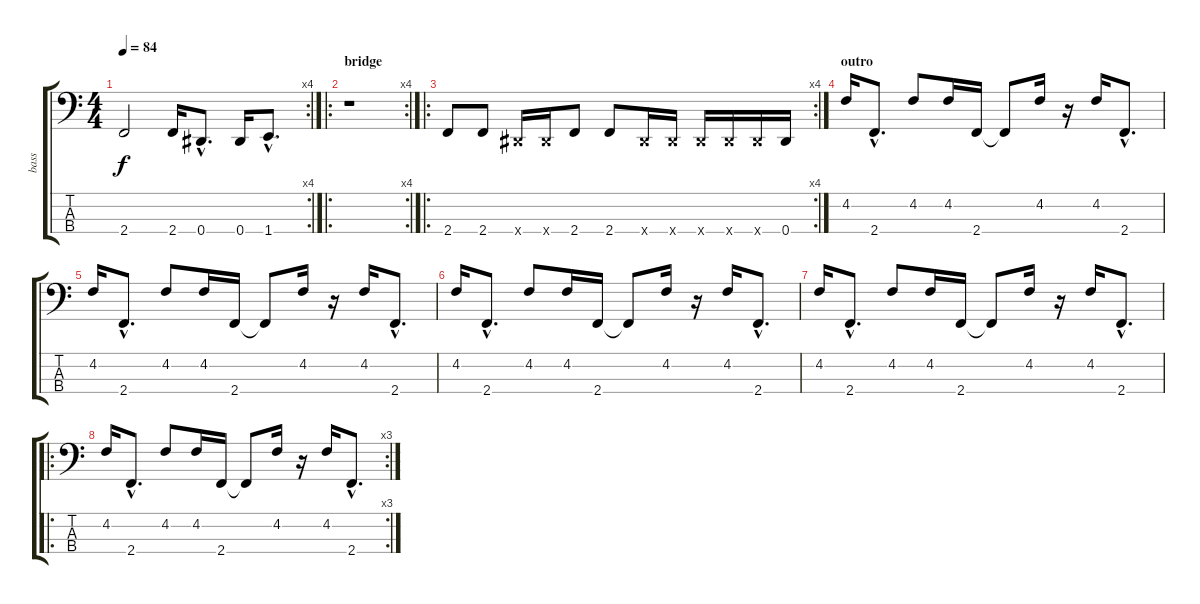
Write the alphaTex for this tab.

\track ("bass" "bass") {instrument electricbasspick}
\staff {score tabs}
\tuning (Gb2 Db2 Ab1 Eb1) {hide}
\rc 4
\ts (4 4)
\tempo 84
\clef f4
\ks c
2.4.2{dy f} 2.4.16 0.4{hac}.8{d} 0.4.16 1.4{hac}.8{d} |
\ro
\rc 4
\section ("" "bridge")
r.1 |
\ro
\rc 4
2.4.8 2.4.8 0.4{x}.16 0.4{x}.16 2.4.8 2.4.8 0.4{x}.16 0.4{x}.16 0.4{x}.16 0.4{x}.16 0.4{x}.16 0.4.16 |
\section ("" "outro")
4.2.16 2.4{hac}.8{d} 4.2.8 4.2.16 2.4.16 2.4{t}.8 4.2.16 r.16 4.2.16 2.4{hac}.8{d} |
4.2.16 2.4{hac}.8{d} 4.2.8 4.2.16 2.4.16 2.4{t}.8 4.2.16 r.16 4.2.16 2.4{hac}.8{d} |
4.2.16 2.4{hac}.8{d} 4.2.8 4.2.16 2.4.16 2.4{t}.8 4.2.16 r.16 4.2.16 2.4{hac}.8{d} |
4.2.16 2.4{hac}.8{d} 4.2.8 4.2.16 2.4.16 2.4{t}.8 4.2.16 r.16 4.2.16 2.4{hac}.8{d} |
\ro
\rc 3
4.2.16 2.4{hac}.8{d} 4.2.8 4.2.16 2.4.16 2.4{t}.8 4.2.16 r.16 4.2.16 2.4{hac}.8{d}
